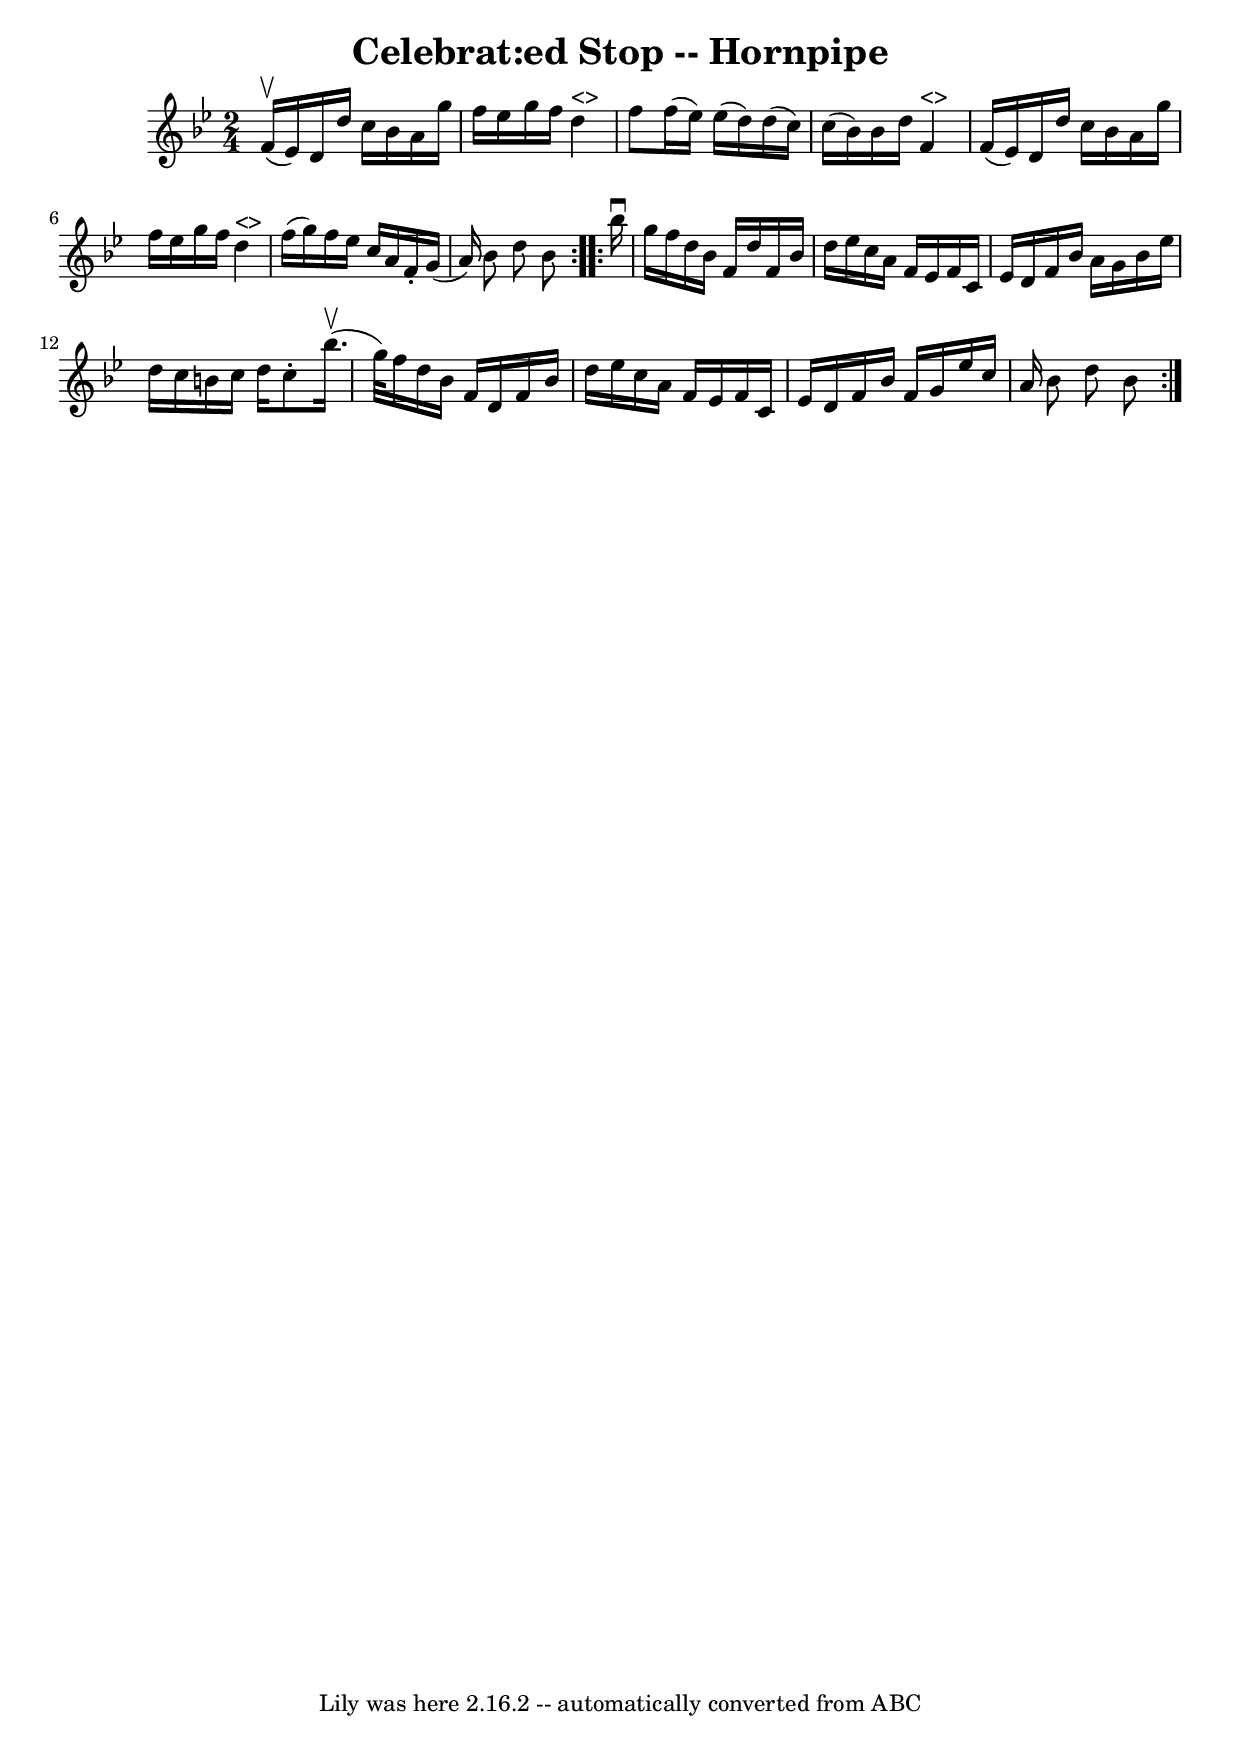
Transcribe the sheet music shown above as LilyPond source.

\version "2.7.40"
\include "Mammoth.ily"
\header {
	book = "Ryan's Mammoth Collection of Fiddle Tunes"
	crossRefNumber = "1"
	footnotes = ""
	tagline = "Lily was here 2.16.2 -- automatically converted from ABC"
	title = "Celebrat:ed Stop -- Hornpipe"
}
voicedefault =  {
\set Score.defaultBarType = "empty"

\repeat volta 2 {
\time 2/4 \key bes \major f'16 (^\upbow ees'16)   |
 d'16    
d''16 c''16 bes'16 a'16 g''16 f''16 ees''16    |
   
g''16 f''16 d''4^"<>" f''8    |
 f''16 (ees''16)   
ees''16 (d''16) d''16 (c''16) c''16 (bes'16)   |
   
bes'16 d''16 f'4^"<>" f'16 (ees'16)   |
 d'16    
d''16 c''16 bes'16 a'16 g''16 f''16 ees''16    |
   
g''16 f''16 d''4^"<>" f''16 (g''16)   |
 f''16    
ees''16 c''16 a'16 f'16 -. g'16 (a'16) bes'8 d''8    
bes'8    }     \repeat volta 2 { bes''16^\downbow g''16    |
   
f''16 d''16 bes'16 f'16 d''16 f'16 bes'16 d''16    
|
 ees''16 c''16 a'16 f'16 ees'16 f'16 c'16 ees'16 
   |
 d'16 f'16 bes'16 a'16 g'16 bes'16 ees''16    
d''16    |
 c''16 b'16 c''16 d''16 c''8 -. bes''16. 
(^\upbow g''32)   |
 f''16 d''16 bes'16 f'16 d'16    
f'16 bes'16 d''16    |
 ees''16 c''16 a'16 f'16    
ees'16 f'16 c'16 ees'16    |
 d'16 f'16 bes'16 f'16   
 g'16 ees''16 c''16 a'16    |
 bes'8 d''8 bes'8    }   
}

\score{
    <<

	\context Staff="default"
	{
	    \voicedefault 
	}

    >>
	\layout {
	}
	\midi {}
}
